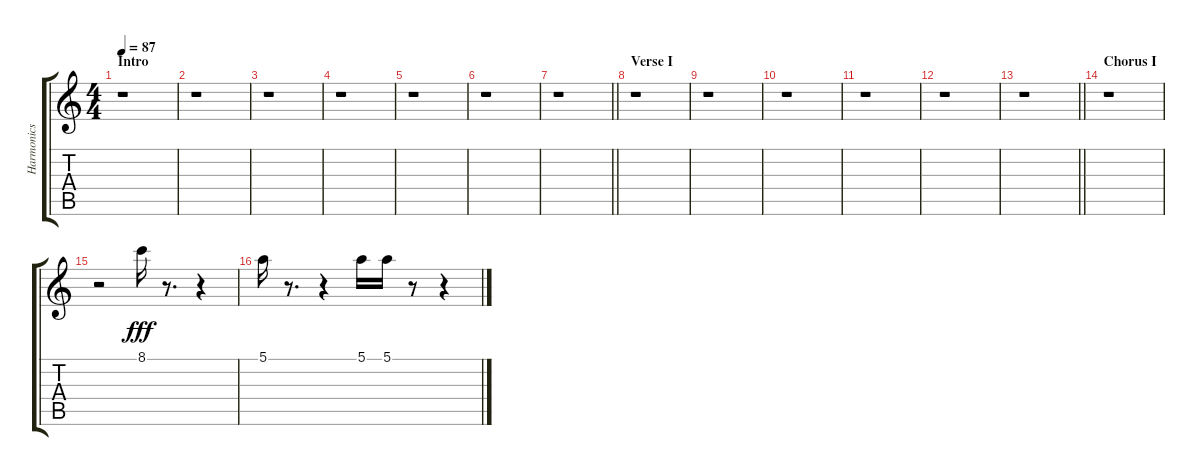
\track ("Harmonics" "Harmonics") {instrument guitarharmonics}
\staff {score tabs}
\tuning (E4 B3 G3 D3 A2 E2) {hide}
\ts (4 4)
\section ("" "Intro")
\tempo 87
\clef g2
\ks c
r.1{dy fff instrument guitarharmonics} |
r.1 |
r.1 |
r.1 |
r.1 |
r.1 |
\barLineRight lightlight
r.1 |
\section ("" "Verse I")
r.1 |
r.1 |
r.1 |
r.1 |
r.1 |
\barLineRight lightlight
r.1 |
\section ("" "Chorus I")
r.1 |
r.2 8.1.16 r.8{d} r.4 |
5.1.16 r.8{d} r.4 5.1.16 5.1.16 r.8 r.4
